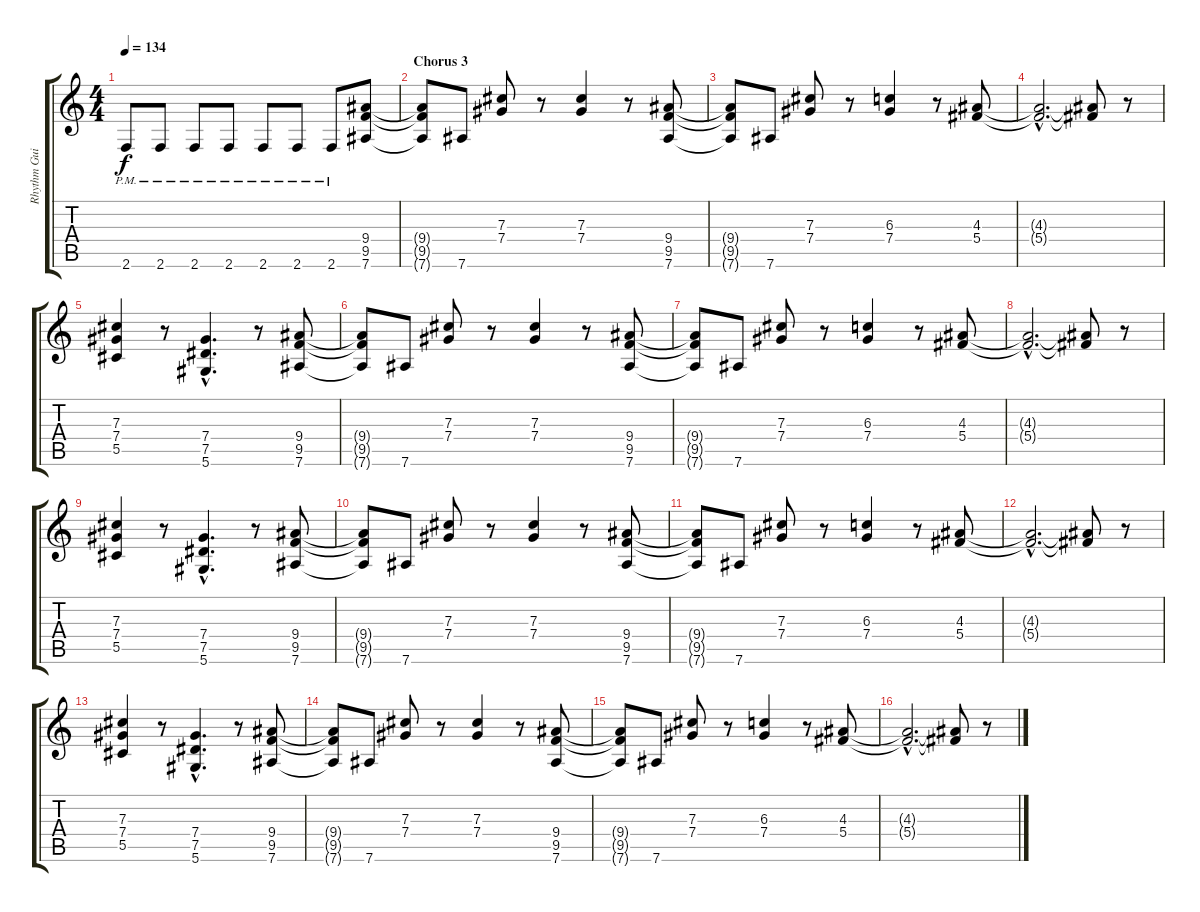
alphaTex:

\track ("Rhythm Guitar" "Rhythm Gui") {instrument distortionguitar}
\staff {score tabs}
\tuning (Eb4 Bb3 Gb3 Db3 Ab2 Eb2) {hide}
\ts (4 4)
\tempo 134
\clef g2
\ks c
2.6{pm}.8{dy f} 2.6{pm}.8 2.6{pm}.8 2.6{pm}.8 2.6{pm}.8 2.6{pm}.8 2.6{pm}.8 (9.4 9.5 7.6).8 |
\section ("" "Chorus 3")
(9.4{t} 9.5{t} 7.6{t}).8 7.6.8 (7.3 7.4).8 r.8 (7.3 7.4).4 r.8 (9.4 9.5 7.6).8 |
(9.4{t} 9.5{t} 7.6{t}).8 7.6.8 (7.3 7.4).8 r.8 (6.3 7.4).4 r.8 (4.3 5.4).8 |
(4.3{hac t} 5.4{hac t}).2{d} (4.3{t} 5.4{t}).8 r.8 |
(7.3 7.4 5.5).4 r.8 (7.4{hac} 7.5{hac} 5.6{hac}).4{d} r.8 (9.4 9.5 7.6).8 |
(9.4{t} 9.5{t} 7.6{t}).8 7.6.8 (7.3 7.4).8 r.8 (7.3 7.4).4 r.8 (9.4 9.5 7.6).8 |
(9.4{t} 9.5{t} 7.6{t}).8 7.6.8 (7.3 7.4).8 r.8 (6.3 7.4).4 r.8 (4.3 5.4).8 |
(4.3{hac t} 5.4{hac t}).2{d} (4.3{t} 5.4{t}).8 r.8 |
(7.3 7.4 5.5).4 r.8 (7.4{hac} 7.5{hac} 5.6{hac}).4{d} r.8 (9.4 9.5 7.6).8 |
(9.4{t} 9.5{t} 7.6{t}).8 7.6.8 (7.3 7.4).8 r.8 (7.3 7.4).4 r.8 (9.4 9.5 7.6).8 |
(9.4{t} 9.5{t} 7.6{t}).8 7.6.8 (7.3 7.4).8 r.8 (6.3 7.4).4 r.8 (4.3 5.4).8 |
(4.3{hac t} 5.4{hac t}).2{d} (4.3{t} 5.4{t}).8 r.8 |
(7.3 7.4 5.5).4 r.8 (7.4{hac} 7.5{hac} 5.6{hac}).4{d} r.8 (9.4 9.5 7.6).8 |
(9.4{t} 9.5{t} 7.6{t}).8 7.6.8 (7.3 7.4).8 r.8 (7.3 7.4).4 r.8 (9.4 9.5 7.6).8 |
(9.4{t} 9.5{t} 7.6{t}).8 7.6.8 (7.3 7.4).8 r.8 (6.3 7.4).4 r.8 (4.3 5.4).8 |
(4.3{hac t} 5.4{hac t}).2{d} (4.3{t} 5.4{t}).8 r.8
